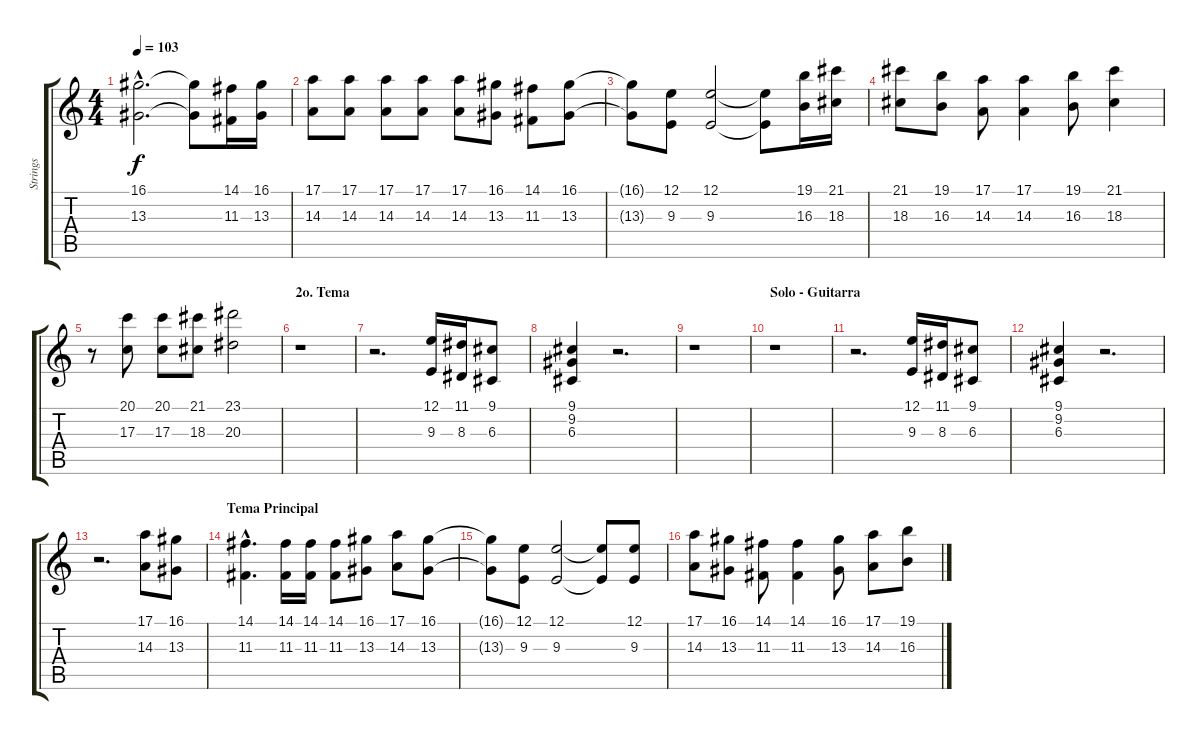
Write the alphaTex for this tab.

\track ("Strings" "Strings") {instrument stringensemble1}
\staff {score tabs}
\tuning (E4 B3 G3 D3 A2 E2) {hide}
\ts (4 4)
\tempo 103
\clef g2
\ks c
(16.1{hac} 13.3{hac}).2{d dy f} (16.1{t} 13.3{t}).8 (14.1 11.3).16 (16.1 13.3).16 |
(17.1 14.3).8 (17.1 14.3).8 (17.1 14.3).8 (17.1 14.3).8 (17.1 14.3).8 (16.1 13.3).8 (14.1 11.3).8 (16.1 13.3).8 |
(16.1{t} 13.3{t}).8 (12.1 9.3).8 (12.1 9.3).2 (12.1{t} 9.3{t}).8 (19.1 16.3).16 (21.1 18.3).16 |
(21.1 18.3).8 (19.1 16.3).8 (17.1 14.3).8 (17.1 14.3).4 (19.1 16.3).8 (21.1 18.3).4 |
r.8 (20.1 17.3).8 (20.1 17.3).8 (21.1 18.3).8 (23.1 20.3).2 |
\section ("" "2o. Tema")
r.1 |
r.2{d} (12.1 9.3).16 (11.1 8.3).16 (9.1 6.3).8 |
(9.1 9.2 6.3).4 r.2{d} |
r.1 |
\section ("" "Solo - Guitarra")
r.1 |
r.2{d} (12.1 9.3).16 (11.1 8.3).16 (9.1 6.3).8 |
(9.1 9.2 6.3).4 r.2{d} |
r.2{d} (17.1 14.3).8 (16.1 13.3).8 |
\section ("" "Tema Principal")
(14.1{hac} 11.3{hac}).4{d} (14.1 11.3).16 (14.1 11.3).16 (14.1 11.3).8 (16.1 13.3).8 (17.1 14.3).8 (16.1 13.3).8 |
(16.1{t} 13.3{t}).8 (12.1 9.3).8 (12.1 9.3).2 (12.1{t} 9.3{t}).8 (12.1 9.3).8 |
(17.1 14.3).8 (16.1 13.3).8 (14.1 11.3).8 (14.1 11.3).4 (16.1 13.3).8 (17.1 14.3).8 (19.1 16.3).8
